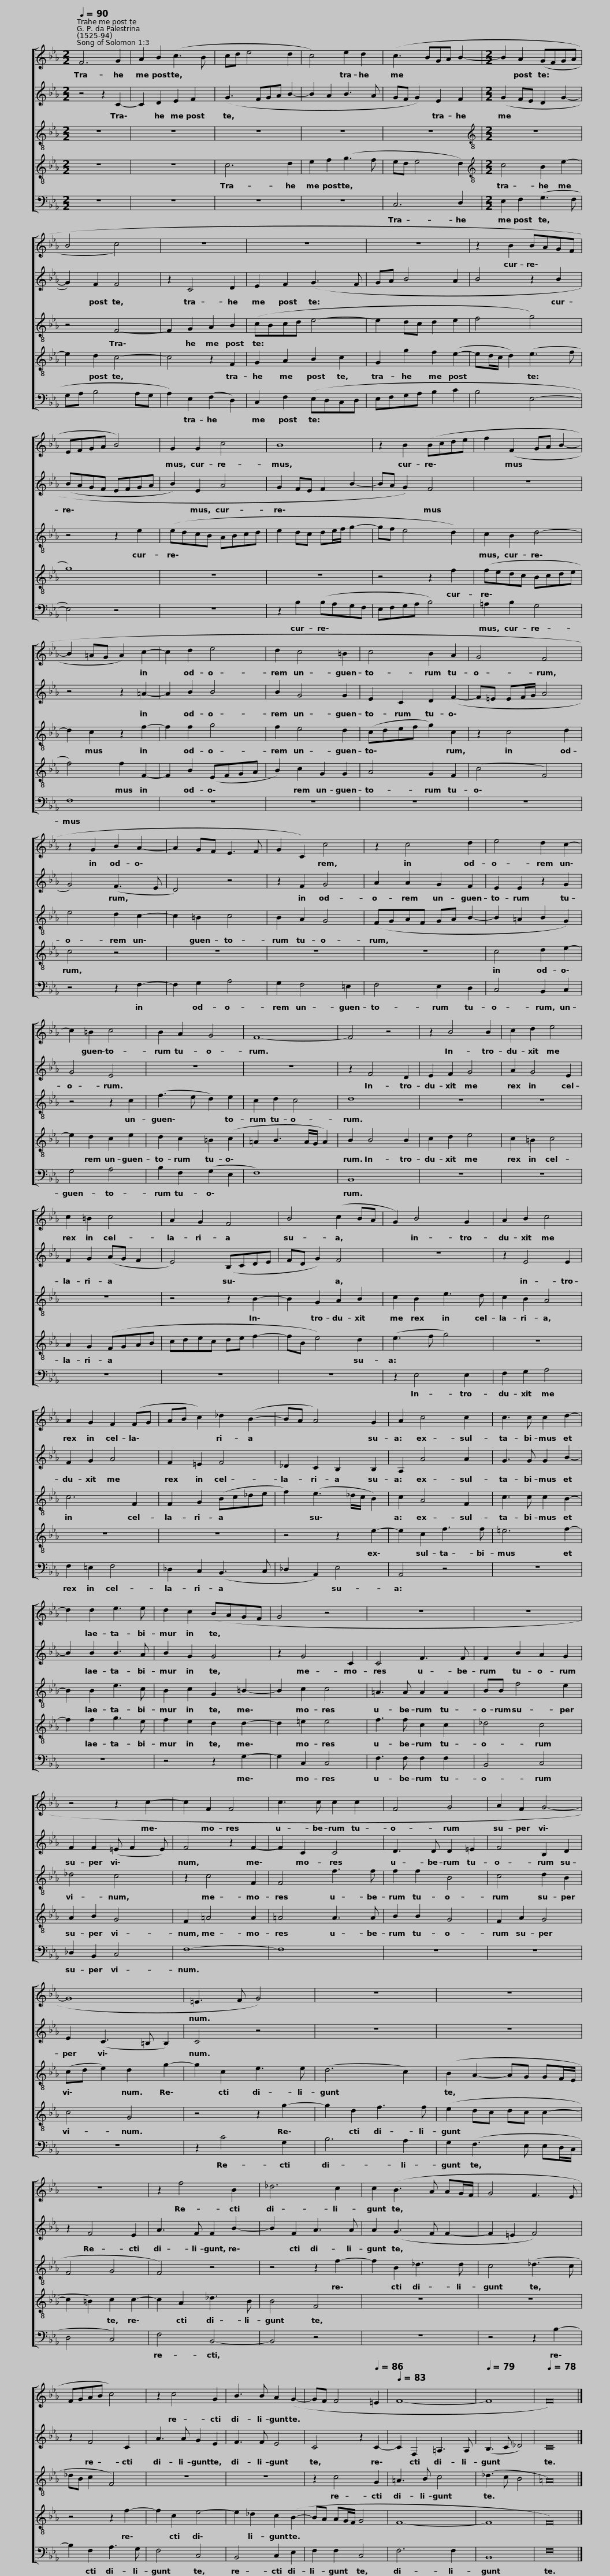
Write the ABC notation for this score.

X:1
%%score [ 1 2 3 4 5 ]
L:1/8
Q:1/4=90
M:2/2
I:linebreak $
K:Eb
V:1 treble
V:2 treble
V:3 treble-8
V:4 treble-8
V:5 bass
V:1
 F6 G2 | A2 B2 (c3 B | cd e4 d2 | c4) e2 d2 | (c3 BGA B2- |$ %5
[M:2/2] B2 A2 (GFGA | B4 c4) | z8 | z8 | z8 |$ %10
 z2 B2 BAGF | EFGA B4) | G2 G2 c4 | B8 | z2 B2 (Bcde |$ %15
 f2 (F2 GA B2- | B2 =AG A2) c2- | c2 d2 e4 | d2 c4 =B2 | c4 B2 A2 |$ %20
 G4 F4 | z2 G2 B2 A2- | A2 GF E3 F | G2 C2) c4 | z2 c4 d2 | %25
 e4 d2 c2- |$ c2 =B2 c4 | B2 A2 G4 | F8- | F4 z4 | %30
 z2 B4 B2 | c2 d2 e4 |$ c2 =B2 c4 | A2 G2 F4 | B4 (c2 BA | %35
 G2) B4 G2 | A2 B2 c4 | A2 G2 F2 (FG |$ AB c2) _d2 (B2- | BA A4) G2 | %40
 A2 c4 c2 | c3 c c2 d2- | d2 d2 e3 e | d2 c2 (BAGF |$ G4 z4 | %45
 z8 | z8 | z4 z2 c2- | c2 F2 F4 | c3 c c2 c2 |$ %50
 F4 G4 | A2 F2 G4- | G8 | =E3 F G4) | z8 | %55
 z8 |$ z8 | z2 f4 B2 | _d6 c2 | c2 (B3 A AG/F/ | %60
 G4 F3 E | FGAB c4) |$ z2 c4 G2 | B3 B A2 (G2- |[Q:1/4=89] G[Q:1/4=89]F[Q:1/4=87] F4[Q:1/4=86] =E2 | %65
[Q:1/4=83] F8- |[Q:1/4=79] F8 |[Q:1/4=78] F16) |] %68
V:2
 z4 z2 C2- | C2 D2 E2 F2 | (G3 FGA B2- | B2 A2 B3 A | GF G2) E2 F2 |$ %5
[M:2/2] (G2 FE D2 G2- | G2) F2 F4 | z2 C4 D2 | E2 F2 (G3 F | GA B4 A2 |$ %10
 B4 z2 B2 | (BAGF EFGA | B2) E2 A4 | G2 FE F2 B2- | BA G2) F4 |$ %15
 z8 | z4 z2 =A2- | A2 B2 B4 | B2 G4 G2 | E2 C2 D2 (F2- |$ %20
 F=E EF/G/ A4 | G4) (F3 E | D4) z4 | z2 F2 G4 | A2 A2 G2 F2 | %25
 E2 E2 z2 G2 |$ G4 E4 | z8 | z8 | z2 F4 D2 | %30
 E2 F2 G4 | A2 G4 E2 |$ F2 G2 (AG F2 | E4) (B,CDE | FD G2) F4 | %35
 z8 | z2 E4 E2 | F2 G2 A4 |$ F2 =E2 F4 | _D2 C2 B,2 B,2 | %40
 A,2 A4 A2 | G3 G G2 B2- | B2 B2 B3 A | B2 G2 G4 |$ z2 G4 C2 | %45
 C4 F3 F | F2 B2 A2 G2 | F2 F2 (=E F2 E) | F4 z2 F2- | F2 C2 C4 |$ %50
 D3 D D2 =E2 | F4 B,2 D2 | E2 (C3 =B, B,2) | C4 z4 | z8 | %55
 z8 |$ z2 F4 E2 | A3 F F2 B2- | B2 F2 A3 A | A2 (G3 F F2- | %60
 F2 =E2 F4) | z2 F4 C2 |$ A3 A G2 E2 | F3 F E4 | C4 z2 C2- | %65
 C2 F,2 =A,3 A, | (B,3 C _D4) | C16 |] %68
V:3
 z8 | z8 | z8 | z8 | z8 |$ %5
[M:2/2][K:treble-8] z8 | z4 F4- | F2 G2 A2 B2 | (cBcd e4- | e2 dc d2 e2 |$ %10
 f4 g4) | z4 z2 e2 | (edcB ABcd | e2 dc de/f/ g2- | gf e4 d2) |$ %15
 c2 B2 d4- | d2 c2 z2 f2- | f2 f2 g4 | f2 e4 d2 | (cdef g2) c2 |$ %20
 z2 c4 d2 | e4 d2 c2- | c2 =B2 c4 | B2 A2 G4 | (FGAF GA B2- | %25
 B2 =A2 B2 G2) |$ z4 z2 c2 | (f3 e d2) e2 | c2 d2 c4 | d8 | %30
 z8 | z8 |$ z8 | z4 z2 B2- | B2 G2 A2 B2 | %35
 c2 B2 e3 d | c2 B2 A4 | c6 F2 |$ F2 G2 (Bc_de | f2) (e3 _d/c/ B2) | %40
 c2 A4 F2 | c3 c c2 B2- | B2 B2 e3 c | B2 c2 G2 =B2- |$ B2 c2 c4 | %45
 =A3 A A2 A2 | BB f4 e2 | _d4 c4 | z2 c4 F2 | F4 f3 f |$ %50
 f2 f2 B4 | c4 d2 B2 | (cd e2) d2 g2- | g2 c2 e3 e | (d6 c2) | %55
 (B2 A2- AG GF/E/ |$ F4 G4 | F4) z4 | z4 z2 f2- | f2 B2 _d3 d | %60
 c4 (_d3 c | _dB c2 F4) |$ z8 | z8 | z2 c4 G2 | %65
 =A3 B c4 | (_d3 c B4 | =A16) |] %68
V:4
 z8 | z8 | c6 d2 | e2 f2 (g3 f | ed e4 d2) |$ %5
[M:2/2][K:treble-8] c4 B2 e2- | e2 d2 c4- | c4 z2 F2 | G2 A2 B2 c2 | G2 g2 f2 (e2- |$ %10
 ed/c/ d2) (e3 f | g8) | z8 | z8 | z4 z2 f2 |$ %15
 (fedc Bcde | f4) f2 F2- | F2 B2 (EFGA | B2) c2 G2 G2 | A4 G2 F2 |$ %20
 (c4 F4) | c4 z4 | z8 | z8 | z8 | %25
 c4 d2 e2- |$ e2 d2 c2 e2 | d2 c2 =B2 (c2 | =A2 B3 A/G/ A2) | B2 B4 B2 | %30
 c2 d2 e4 | c2 =B2 c4 |$ A2 G2 (FGAB | cdec de f2- | fB e4) d2 | %35
 (e3 f g4) | z8 | z8 |$ z8 | z4 z2 e2- | %40
 e2 c2 f3 f | =e6 f2- | f2 f2 g3 e | f2 e2 d2 d2- |$ d2 =e2 e4 | %45
 f3 f c2 c2 | _d4 c4 | A2 B2 G4 | F2 =A4 A2 | =A4 A3 A |$ %50
 B2 B2 G4 | F2 A2 G4 | c4 G4 | z4 z2 g2- | g2 d2 f3 f | %55
 (e2 dc dc c2- |$ c2 =B2) c2 c2- | c2 A2 _d3 B | B4 F4 | z8 | %60
 z8 | z4 z2 f2- |$ f2 c2 e4- | e2 _d2 c2 (B2- | BA AG/F/ G4 | %65
 F8- | F8 | F16) |] %68
V:5
 z8 | z8 | z8 | z8 | C,6 D,2 |$ %5
[M:2/2] E,2 F,2 (G,3 F, | G,A, B,4 A,G, | A,2) E,2 (F,2 D,2) | C,2 F,2 (E,D,C,D, | E,F,G,A, B,2 C2 |$ %10
 B,4 E,4- | E,4) z4 | z8 | z2 B,2 (B,A,G,F, | E,F,G,A, B,4) |$ %15
 =A,2 B,2 G,4 | F,8 | z8 | z8 | z8 |$ %20
 z8 | z4 z2 F,2- | F,2 G,2 A,4 | G,2 F,4 =E,2 | F,4 E,2 D,2 | %25
 C,4 B,,2 C,2 |$ G,4 A,4 | B,2 F,2 (G,2 E,2 | F,8) | B,,8 | %30
 z8 | z8 |$ z8 | z8 | z8 | %35
 z2 E,4 E,2 | F,2 G,2 A,4 | F,2 =E,2 F,4 |$ _D,2 C,2 (B,,3 C, | _D,2 A,,2) E,4 | %40
 A,,4 z4 | z8 | z8 | z4 z2 G,2- |$ G,2 C,2 C,4 | %45
 F,3 F, F,2 F,2 | B,,4 C,4 | _D,2 B,,2 C,4 | F,8- | F,8 |$ %50
 z8 | z8 | z8 | z2 C4 G,2 | B,6 A,2 | %55
 G,2 (F,3 E, E,D,/C,/ |$ D,4 C,4) | F,4 B,,4- | B,,4 z4 | z8 | %60
 z4 z2 B,2- | B,2 F,2 A,3 G, |$ F,4 C,4 | B,,4 C,2 E,2 | F,2 F,2 C,4 | %65
 F,6 F,2 | B,,8 | F,16 |] %68
